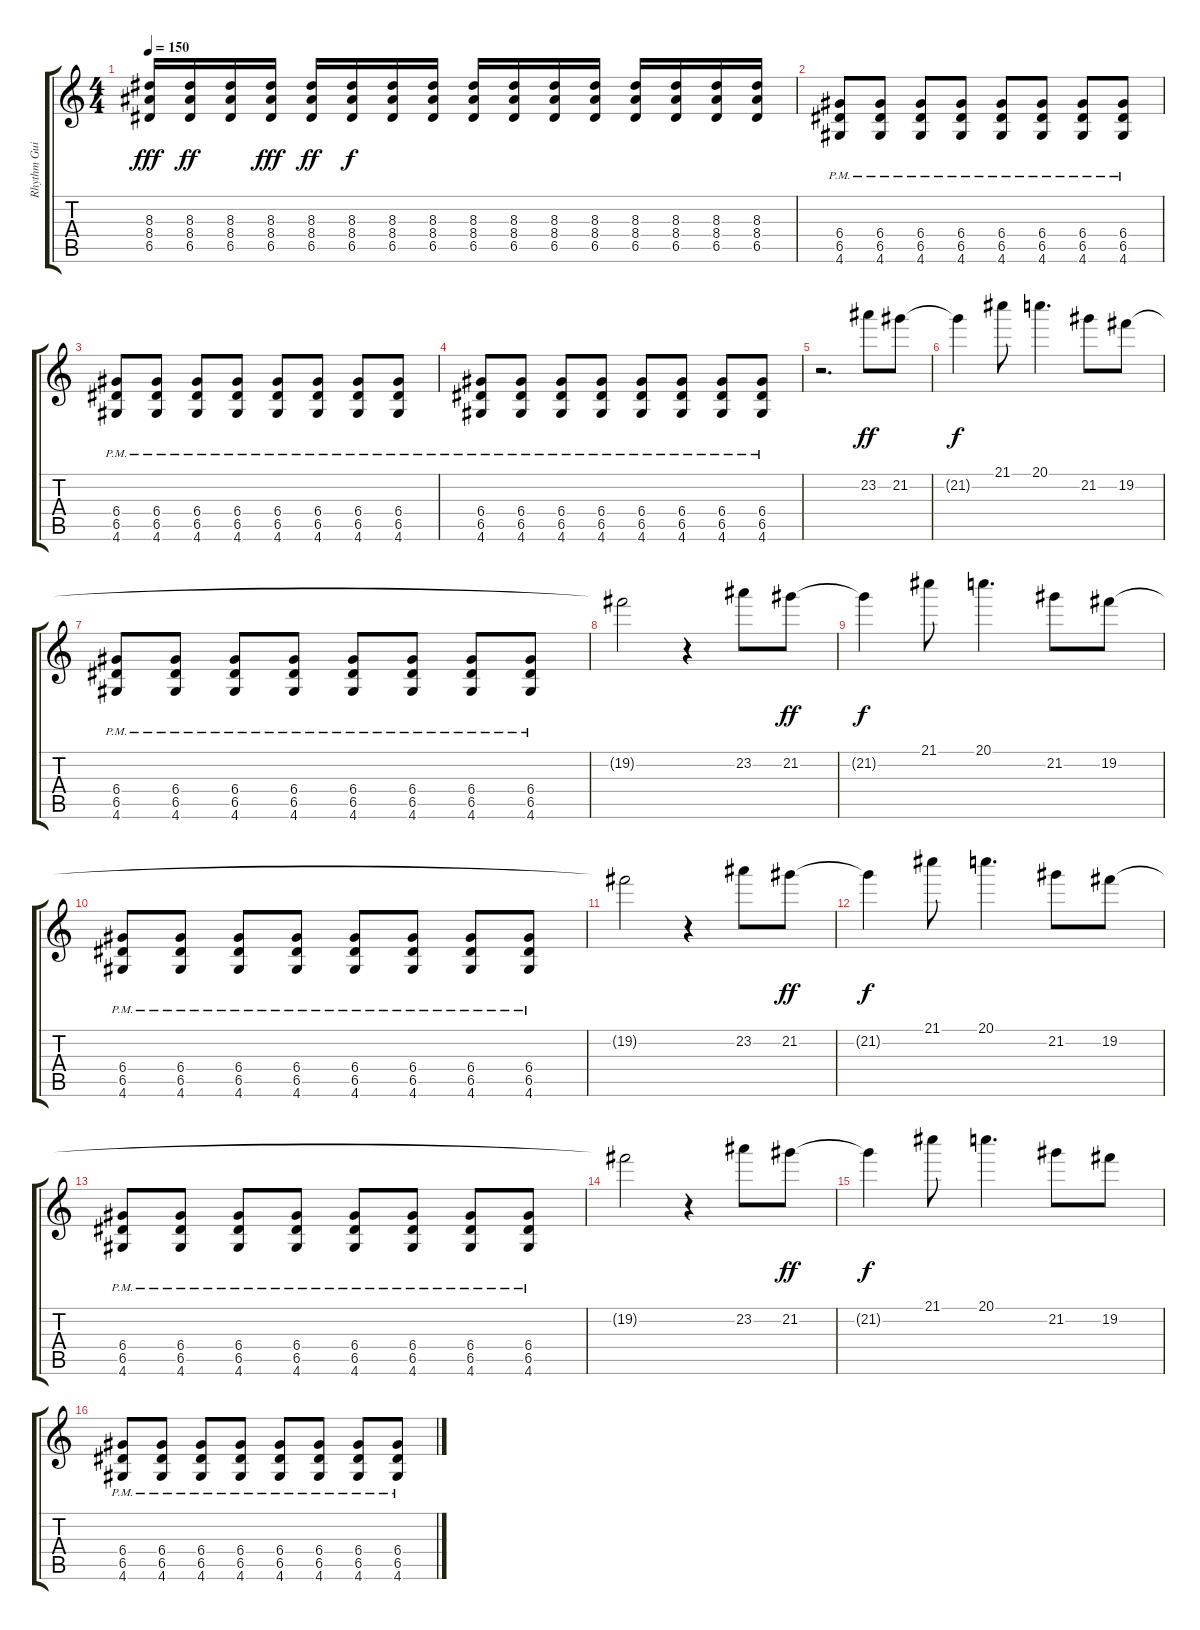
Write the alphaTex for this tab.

\track ("Rhythm Guitar" "Rhythm Gui") {instrument distortionguitar}
\staff {score tabs}
\tuning (E4 B3 G3 D3 A2 E2) {hide}
\ts (4 4)
\tempo 150
\clef g2
\ks c
(8.3 8.4 6.5).16{dy fff} (8.3 8.4 6.5).16{dy ff} (8.3 8.4 6.5).16 (8.3 8.4 6.5).16{dy fff} (8.3 8.4 6.5).16{dy ff} (8.3 8.4 6.5).16{dy f} (8.3 8.4 6.5).16 (8.3 8.4 6.5).16 (8.3 8.4 6.5).16 (8.3 8.4 6.5).16 (8.3 8.4 6.5).16 (8.3 8.4 6.5).16 (8.3 8.4 6.5).16 (8.3 8.4 6.5).16 (8.3 8.4 6.5).16 (8.3 8.4 6.5).16 |
(6.4{pm} 6.5{pm} 4.6{pm}).8 (6.4{pm} 6.5{pm} 4.6{pm}).8 (6.4{pm} 6.5{pm} 4.6{pm}).8 (6.4{pm} 6.5{pm} 4.6{pm}).8 (6.4{pm} 6.5{pm} 4.6{pm}).8 (6.4{pm} 6.5{pm} 4.6{pm}).8 (6.4{pm} 6.5{pm} 4.6{pm}).8 (6.4{pm} 6.5{pm} 4.6{pm}).8 |
(6.4{pm} 6.5{pm} 4.6{pm}).8 (6.4{pm} 6.5{pm} 4.6{pm}).8 (6.4{pm} 6.5{pm} 4.6{pm}).8 (6.4{pm} 6.5{pm} 4.6{pm}).8 (6.4{pm} 6.5{pm} 4.6{pm}).8 (6.4{pm} 6.5{pm} 4.6{pm}).8 (6.4{pm} 6.5{pm} 4.6{pm}).8 (6.4{pm} 6.5{pm} 4.6{pm}).8 |
(6.4{pm} 6.5{pm} 4.6{pm}).8 (6.4{pm} 6.5{pm} 4.6{pm}).8 (6.4{pm} 6.5{pm} 4.6{pm}).8 (6.4{pm} 6.5{pm} 4.6{pm}).8 (6.4{pm} 6.5{pm} 4.6{pm}).8 (6.4{pm} 6.5{pm} 4.6{pm}).8 (6.4{pm} 6.5{pm} 4.6{pm}).8 (6.4{pm} 6.5{pm} 4.6{pm}).8 |
r.2{d} 23.2.8{dy ff} 21.2.8 |
21.2{t}.4{dy f} 21.1.8 20.1.4{d} 21.2.8 19.2.8 |
(6.4{pm} 6.5{pm} 4.6{pm}).8 (6.4{pm} 6.5{pm} 4.6{pm}).8 (6.4{pm} 6.5{pm} 4.6{pm}).8 (6.4{pm} 6.5{pm} 4.6{pm}).8 (6.4{pm} 6.5{pm} 4.6{pm}).8 (6.4{pm} 6.5{pm} 4.6{pm}).8 (6.4{pm} 6.5{pm} 4.6{pm}).8 (6.4{pm} 6.5{pm} 4.6{pm}).8 |
19.2{t}.2 r.4 23.2.8 21.2.8{dy ff} |
21.2{t}.4{dy f} 21.1.8 20.1.4{d} 21.2.8 19.2.8 |
(6.4{pm} 6.5{pm} 4.6{pm}).8 (6.4{pm} 6.5{pm} 4.6{pm}).8 (6.4{pm} 6.5{pm} 4.6{pm}).8 (6.4{pm} 6.5{pm} 4.6{pm}).8 (6.4{pm} 6.5{pm} 4.6{pm}).8 (6.4{pm} 6.5{pm} 4.6{pm}).8 (6.4{pm} 6.5{pm} 4.6{pm}).8 (6.4{pm} 6.5{pm} 4.6{pm}).8 |
19.2{t}.2 r.4 23.2.8 21.2.8{dy ff} |
21.2{t}.4{dy f} 21.1.8 20.1.4{d} 21.2.8 19.2.8 |
(6.4{pm} 6.5{pm} 4.6{pm}).8 (6.4{pm} 6.5{pm} 4.6{pm}).8 (6.4{pm} 6.5{pm} 4.6{pm}).8 (6.4{pm} 6.5{pm} 4.6{pm}).8 (6.4{pm} 6.5{pm} 4.6{pm}).8 (6.4{pm} 6.5{pm} 4.6{pm}).8 (6.4{pm} 6.5{pm} 4.6{pm}).8 (6.4{pm} 6.5{pm} 4.6{pm}).8 |
19.2{t}.2 r.4 23.2.8 21.2.8{dy ff} |
21.2{t}.4{dy f} 21.1.8 20.1.4{d} 21.2.8 19.2.8 |
(6.4{pm} 6.5{pm} 4.6{pm}).8 (6.4{pm} 6.5{pm} 4.6{pm}).8 (6.4{pm} 6.5{pm} 4.6{pm}).8 (6.4{pm} 6.5{pm} 4.6{pm}).8 (6.4{pm} 6.5{pm} 4.6{pm}).8 (6.4{pm} 6.5{pm} 4.6{pm}).8 (6.4{pm} 6.5{pm} 4.6{pm}).8 (6.4{pm} 6.5{pm} 4.6{pm}).8
